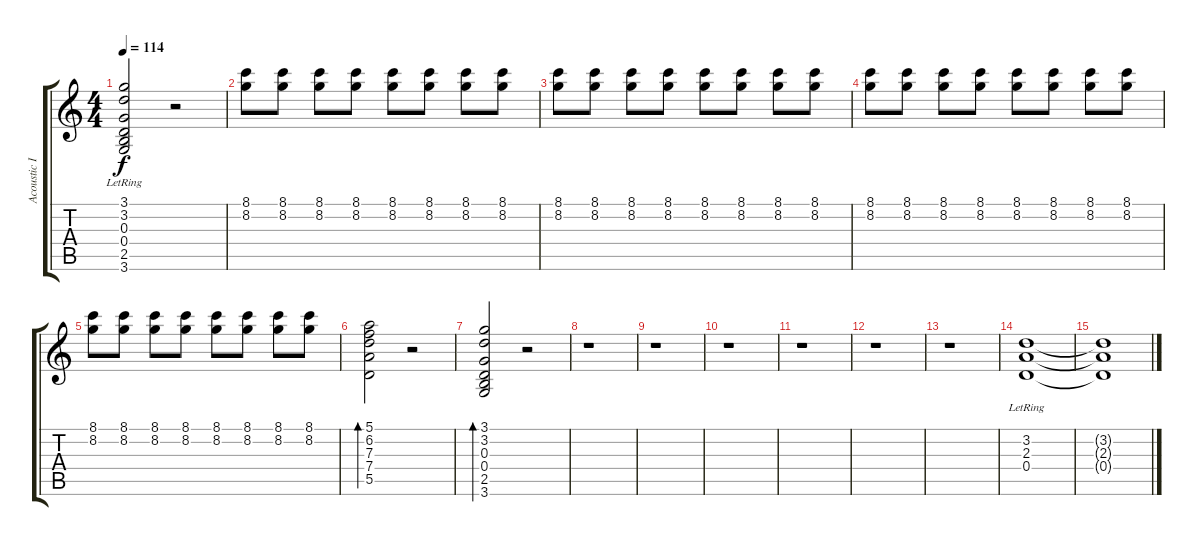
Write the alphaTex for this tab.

\track ("Acoustic Intro" "Acoustic I") {instrument acousticguitarsteel}
\staff {score tabs}
\tuning (E4 B3 G3 D3 A2 E2) {hide}
\ts (4 4)
\tempo 114
\clef g2
\ks c
(3.1 3.2 0.3 0.4 2.5{lr} 3.6).2{dy f} r.2 |
(8.1 8.2).8 (8.1 8.2).8 (8.1 8.2).8 (8.1 8.2).8 (8.1 8.2).8 (8.1 8.2).8 (8.1 8.2).8 (8.1 8.2).8 |
(8.1 8.2).8 (8.1 8.2).8 (8.1 8.2).8 (8.1 8.2).8 (8.1 8.2).8 (8.1 8.2).8 (8.1 8.2).8 (8.1 8.2).8 |
(8.1 8.2).8 (8.1 8.2).8 (8.1 8.2).8 (8.1 8.2).8 (8.1 8.2).8 (8.1 8.2).8 (8.1 8.2).8 (8.1 8.2).8 |
(8.1 8.2).8 (8.1 8.2).8 (8.1 8.2).8 (8.1 8.2).8 (8.1 8.2).8 (8.1 8.2).8 (8.1 8.2).8 (8.1 8.2).8 |
(5.1 6.2 7.3 7.4 5.5).2{bd 240} r.2 |
(3.1 3.2 0.3 0.4 2.5 3.6).2{bd 240} r.2 |
r.1 |
r.1 |
r.1 |
r.1 |
r.1 |
r.1 |
(3.2{lr} 2.3{lr} 0.4{lr}).1 |
(3.2{t} 2.3{t} 0.4{t}).1
